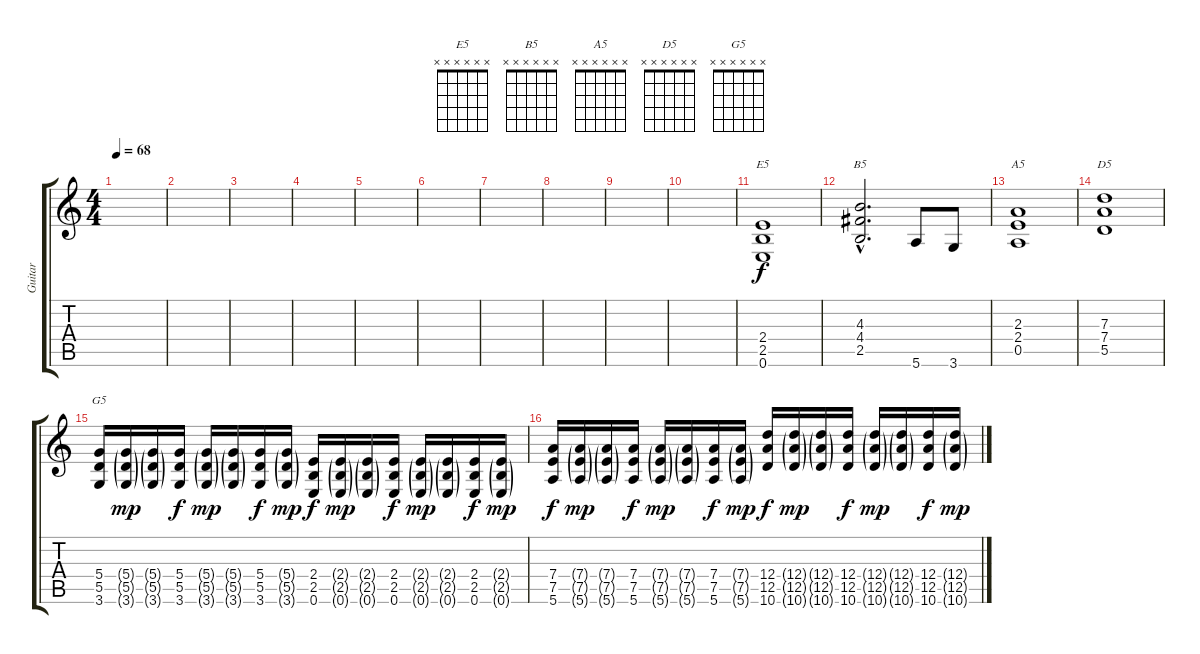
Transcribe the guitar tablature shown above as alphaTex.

\track ("Guitar" "Guitar") {instrument overdrivenguitar}
\staff {score tabs}
\tuning (E4 B3 G3 D3 A2 E2) {hide}
\chord ("E5" x x x x x x) {firstfret 0}
\chord ("B5" x x x x x x) {firstfret 0}
\chord ("A5" x x x x x x) {firstfret 0}
\chord ("D5" x x x x x x) {firstfret 0}
\chord ("G5" x x x x x x) {firstfret 0}
\ts (4 4)
\tempo 68
\clef g2
\ks c
|
|
|
|
|
|
|
|
|
|
(2.4 2.5 0.6).1{ch "E5"} |
(4.3{hac} 4.4{hac} 2.5{hac}).2{d ch "B5"} 5.6.8 3.6.8 |
(2.3 2.4 0.5).1{ch "A5"} |
(7.3 7.4 5.5).1{ch "D5"} |
(5.4 5.5 3.6).16{ch "G5" volume 13} (5.4{g} 5.5{g} 3.6{g}).16{dy mp} (5.4{g} 5.5{g} 3.6{g}).16 (5.4 5.5 3.6).16{dy f} (5.4{g} 5.5{g} 3.6{g}).16{dy mp} (5.4{g} 5.5{g} 3.6{g}).16 (5.4 5.5 3.6).16{dy f} (5.4{g} 5.5{g} 3.6{g}).16{dy mp} (2.4 2.5 0.6).16{dy f} (2.4{g} 2.5{g} 0.6{g}).16{dy mp} (2.4{g} 2.5{g} 0.6{g}).16 (2.4 2.5 0.6).16{dy f} (2.4{g} 2.5{g} 0.6{g}).16{dy mp} (2.4{g} 2.5{g} 0.6{g}).16 (2.4 2.5 0.6).16{dy f} (2.4{g} 2.5{g} 0.6{g}).16{dy mp} |
(7.4 7.5 5.6).16{dy f} (7.4{g} 7.5{g} 5.6{g}).16{dy mp} (7.4{g} 7.5{g} 5.6{g}).16 (7.4 7.5 5.6).16{dy f} (7.4{g} 7.5{g} 5.6{g}).16{dy mp} (7.4{g} 7.5{g} 5.6{g}).16 (7.4 7.5 5.6).16{dy f} (7.4{g} 7.5{g} 5.6{g}).16{dy mp} (12.4 12.5 10.6).16{dy f} (12.4{g} 12.5{g} 10.6{g}).16{dy mp} (12.4{g} 12.5{g} 10.6{g}).16 (12.4 12.5 10.6).16{dy f} (12.4{g} 12.5{g} 10.6{g}).16{dy mp} (12.4{g} 12.5{g} 10.6{g}).16 (12.4 12.5 10.6).16{dy f} (12.4{g} 12.5{g} 10.6{g}).16{dy mp}
